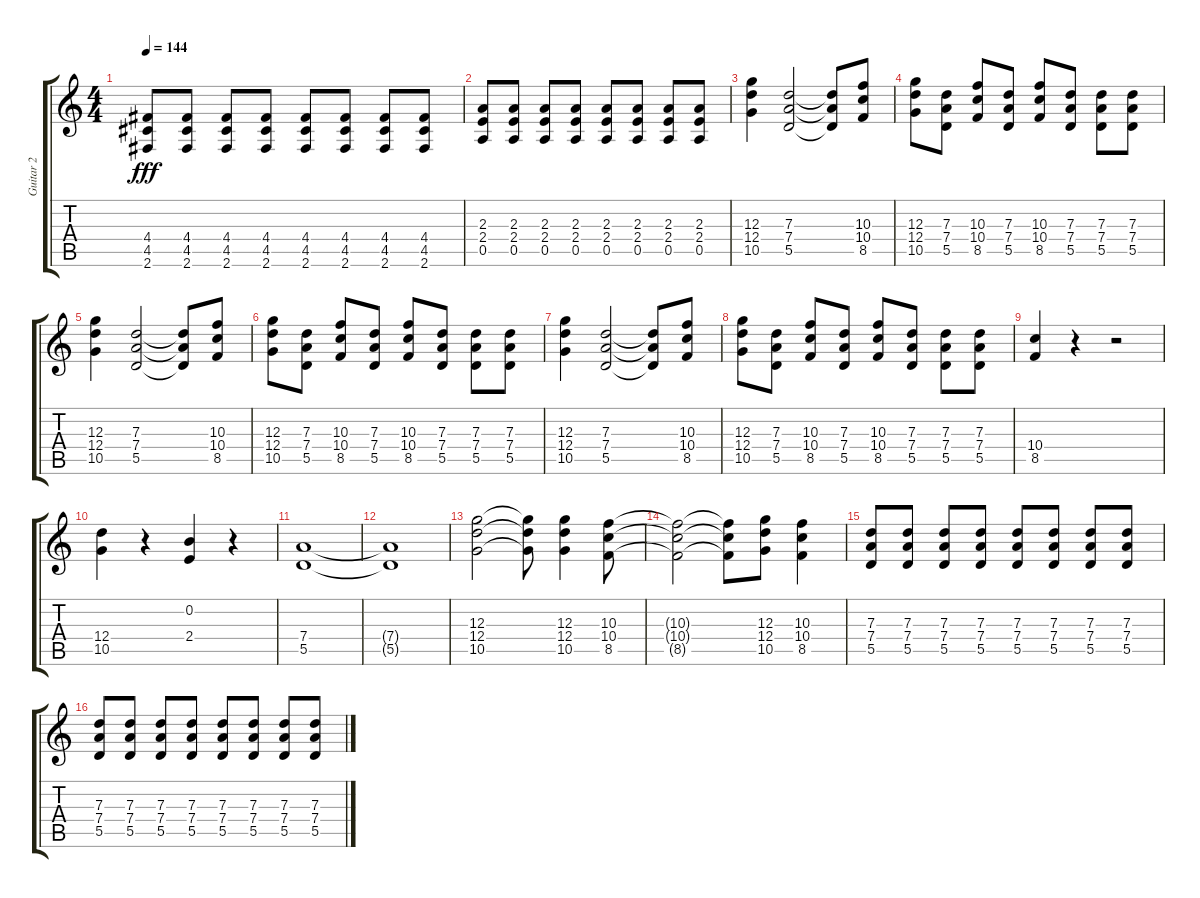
\track ("Guitar 2" "Guitar 2") {instrument overdrivenguitar}
\staff {score tabs}
\tuning (E4 B3 G3 D3 A2 E2) {hide}
\ts (4 4)
\tempo 144
\clef g2
\ks c
(4.4 4.5 2.6).8{dy fff} (4.4 4.5 2.6).8 (4.4 4.5 2.6).8 (4.4 4.5 2.6).8 (4.4 4.5 2.6).8 (4.4 4.5 2.6).8 (4.4 4.5 2.6).8 (4.4 4.5 2.6).8 |
(2.3 2.4 0.5).8 (2.3 2.4 0.5).8 (2.3 2.4 0.5).8 (2.3 2.4 0.5).8 (2.3 2.4 0.5).8 (2.3 2.4 0.5).8 (2.3 2.4 0.5).8 (2.3 2.4 0.5).8 |
(12.3 12.4 10.5).4 (7.3 7.4 5.5).2 (7.3{t} 7.4{t} 5.5{t}).8 (10.3 10.4 8.5).8 |
(12.3 12.4 10.5).8 (7.3 7.4 5.5).8 (10.3 10.4 8.5).8 (7.3 7.4 5.5).8 (10.3 10.4 8.5).8 (7.3 7.4 5.5).8 (7.3 7.4 5.5).8{beam Down} (7.3 7.4 5.5).8{beam Down} |
(12.3 12.4 10.5).4 (7.3 7.4 5.5).2 (7.3{t} 7.4{t} 5.5{t}).8 (10.3 10.4 8.5).8 |
(12.3 12.4 10.5).8 (7.3 7.4 5.5).8 (10.3 10.4 8.5).8 (7.3 7.4 5.5).8 (10.3 10.4 8.5).8 (7.3 7.4 5.5).8 (7.3 7.4 5.5).8{beam Down} (7.3 7.4 5.5).8{beam Down} |
(12.3 12.4 10.5).4 (7.3 7.4 5.5).2 (7.3{t} 7.4{t} 5.5{t}).8 (10.3 10.4 8.5).8 |
(12.3 12.4 10.5).8 (7.3 7.4 5.5).8 (10.3 10.4 8.5).8 (7.3 7.4 5.5).8 (10.3 10.4 8.5).8 (7.3 7.4 5.5).8 (7.3 7.4 5.5).8{beam Down} (7.3 7.4 5.5).8{beam Down} |
(10.4 8.5).4 r.4 r.2 |
(12.4 10.5).4 r.4 (0.2 2.4).4 r.4 |
(7.4 5.5).1 |
(7.4{t} 5.5{t}).1 |
(12.3 12.4 10.5).2 (12.3{t} 12.4{t} 10.5{t}).8 (12.3 12.4 10.5).4 (10.3 10.4 8.5).8 |
(10.3{t} 10.4{t} 8.5{t}).2 (10.3{t} 10.4{t} 8.5{t}).8 (12.3 12.4 10.5).8 (10.3 10.4 8.5).4 |
(7.3 7.4 5.5).8 (7.3 7.4 5.5).8 (7.3 7.4 5.5).8 (7.3 7.4 5.5).8 (7.3 7.4 5.5).8 (7.3 7.4 5.5).8 (7.3 7.4 5.5).8 (7.3 7.4 5.5).8 |
(7.3 7.4 5.5).8 (7.3 7.4 5.5).8 (7.3 7.4 5.5).8 (7.3 7.4 5.5).8 (7.3 7.4 5.5).8 (7.3 7.4 5.5).8 (7.3 7.4 5.5).8 (7.3 7.4 5.5).8
